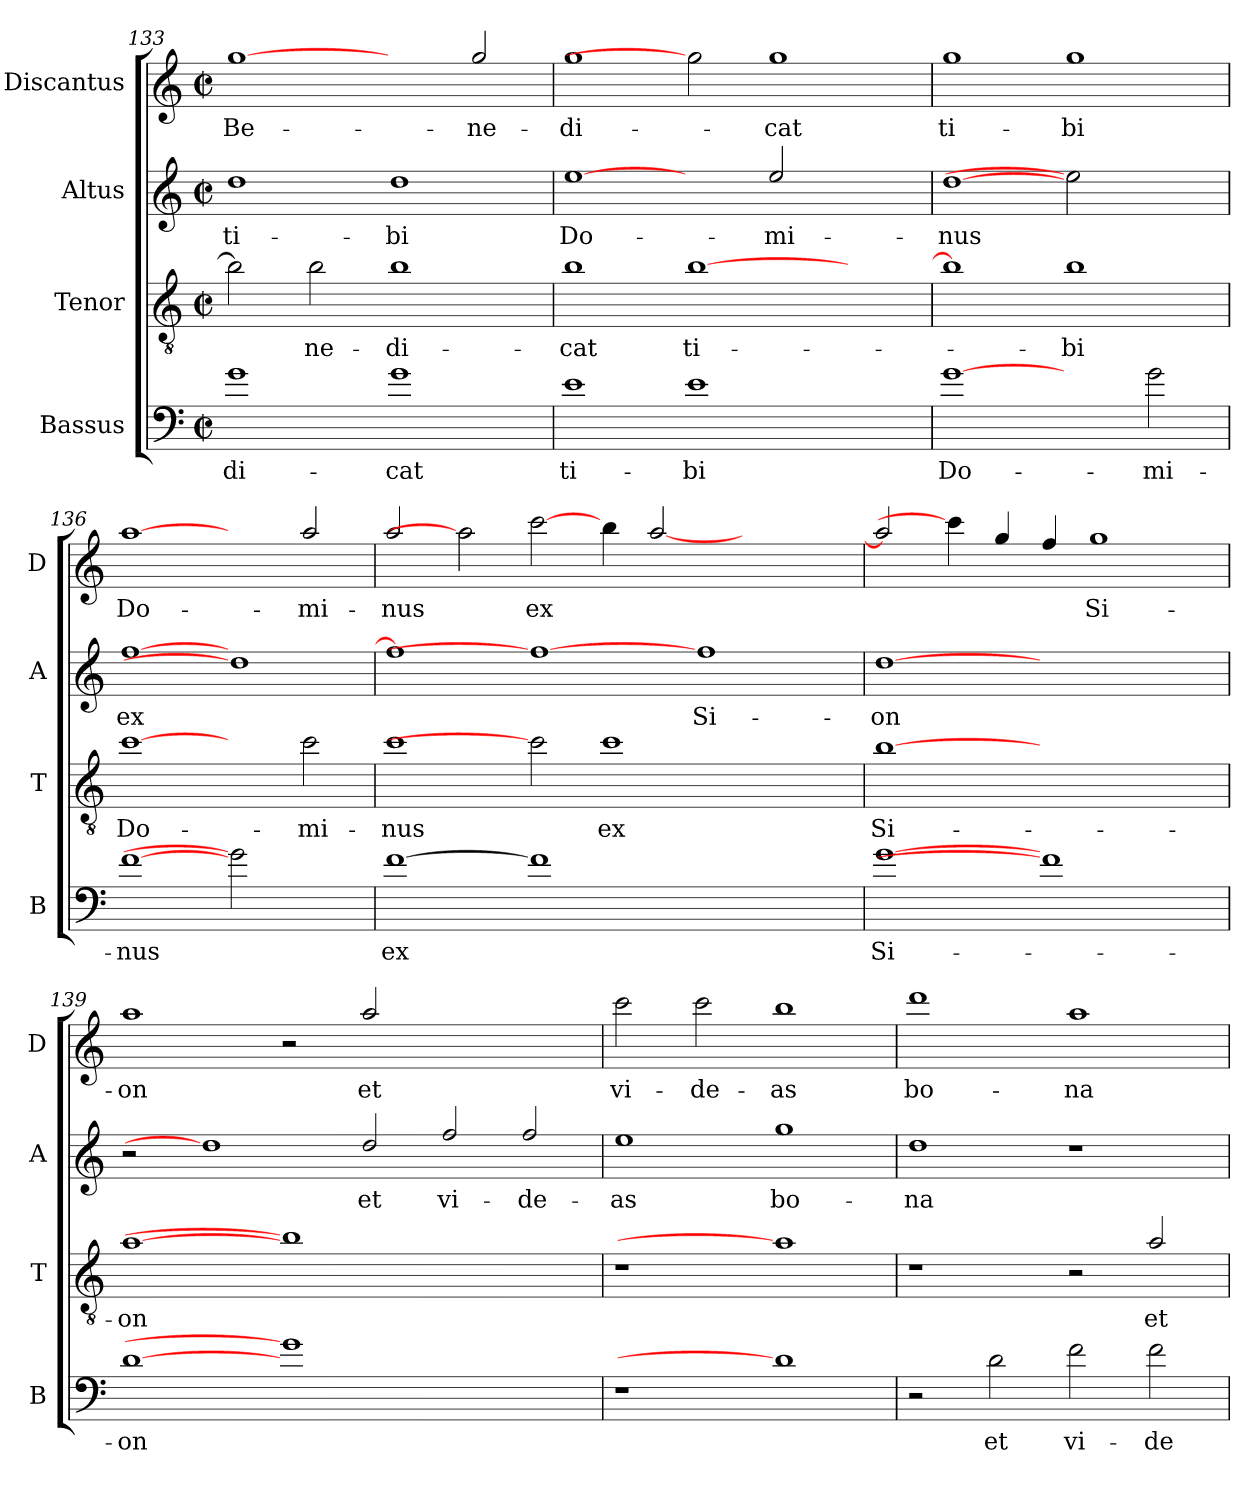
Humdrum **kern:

**kern	**text	**kern	**text	**kern	**text	**kern	**text
*part4	*part4	*part3	*part3	*part2	*part2	*part1	*part1
*staff4	*staff4	*staff3	*staff3	*staff2	*staff2	*staff1	*staff1
*I"Bassus	*	*I"Tenor	*	*I"Altus	*	*I"Discantus	*
*I'B	*	*I'T	*	*I'A	*	*I'D	*
*clefF4	*	*clefGv2	*	*clefG2	*	*clefG2	*
*ITrd7c12	*	*ITrd7c12	*	*ITrd7c12	*	*ITrd7c12	*
*k[]	*	*k[]	*	*k[]	*	*k[]	*
*C:	*	*C:	*	*C:	*	*C:	*
*M2/2	*	*M2/2	*	*M2/2	*	*M2/2	*
*met(c|)	*	*met(c|)	*	*met(c|)	*	*met(c|)	*
=133	=133	=133	=133	=133	=133	=133	=133
!	!LO:LY:b	!	!	!	!LO:LY:b	!	!LO:LY:b
1G	-di-	2B\]	.	1d	ti-	[1g	Be-
!	!	!	!LO:LY:b	!	!	!	!
.	.	2B\	-ne-	.	.	.	.
!	!LO:LY:b	!	!LO:LY:b	!	!LO:LY:b	!	!
1G	-cat	1B	-di-	1d	-bi	2ryy	.
!	!	!	!	!	!	!	!LO:LY:b
.	.	.	.	.	.	2g/	-ne-
=134	=134	=134	=134	=134	=134	=134	=134
!	!LO:LY:b	!	!LO:LY:b	!	!LO:LY:b	!	!LO:LY:b
1E	ti-	1B	-cat	[1e	Do-	1g	-di-
!	!LO:LY:b	!	!LO:LY:b	!	!	!	!
1E	-bi	[1B	ti-	2ryy	.	2g]	.
!	!	!	!	!	!LO:LY:b	!	!LO:LY:b
.	.	.	.	2e/	-mi-	1g	-cat
2ryy	.	2ryy	.	2ryy	.	.	.
=135	=135	=135	=135	=135	=135	=135	=135
!	!LO:LY:b	!	!	!	!LO:LY:b	!	!LO:LY:b
[1G	Do-	1B]	.	[1d	-nus	1g	ti-
!	!	!	!LO:LY:b	!	!	!	!LO:LY:b
2ryy	.	1B	-bi	2e]	.	1g	-bi
!	!LO:LY:b	!	!	!	!	!	!
2G\	-mi-	.	.	2ryy	.	.	.
=136	=136	=136	=136	=136	=136	=136	=136
!	!LO:LY:b	!	!LO:LY:b	!	!LO:LY:b	!	!LO:LY:b
[1F	-nus	[1c	Do-	[1f	ex	[1a	Do-
2G]	.	2ryy	.	1d]	.	2ryy	.
!	!	!	!LO:LY:b	!	!	!	!LO:LY:b
2ryy	.	2c\	-mi-	.	.	2a/	-mi-
=137	=137	=137	=137	=137	=137	=137	=137
!	!LO:LY:b	!	!LO:LY:b	!	!	!	!LO:LY:b
[1F	ex	1c	-nus	1f]	.	2a/	-nus
.	.	.	.	.	.	2a]	.
!	!	!	!	!	!	!	!LO:LY:b
1F]	.	2c]	.	1f_	.	[2cc\	ex
!	!	!	!LO:LY:b	!	!	!	!
.	.	1c	ex	.	.	4b\	.
.	.	.	.	.	.	[2a/	.
!	!	!	!	!	!LO:LY:b	!	!
1ryy	.	.	.	1f	Si-	.	.
.	.	.	.	.	.	2.ryy	.
.	.	2ryy	.	.	.	.	.
!!LO:PB:g=z
=138	=138	=138	=138	=138	=138	=138	=138
!	!LO:LY:b	!	!LO:LY:b	!	!LO:LY:b	!	!
[1G	Si-	[1B	Si-	[1d	-on	2a/]	.
.	.	.	.	.	.	4cc\]	.
.	.	.	.	.	.	4g/	.
1F]	.	1ryy	.	1ryy	.	4f/	.
!	!	!	!	!	!	!	!LO:LY:b
.	.	.	.	.	.	1g	Si-
4ryy	.	4ryy	.	4ryy	.	.	.
=139	=139	=139	=139	=139	=139	=139	=139
!	!LO:LY:b	!	!LO:LY:b	!	!	!	!LO:LY:b
[1D	-on	[1A	-on	2r	.	1a	-on
.	.	.	.	1d]	.	.	.
1G]	.	1B]	.	.	.	2r	.
!	!	!	!	!	!LO:LY:b	!	!LO:LY:b
.	.	.	.	2d/	et	2a/	et
!	!	!	!	!	!LO:LY:b	!	!
1ryy	.	1ryy	.	2f/	vi-	1ryy	.
!	!	!	!	!	!LO:LY:b	!	!
.	.	.	.	2f/	-de-	.	.
=140	=140	=140	=140	=140	=140	=140	=140
!	!	!	!	!	!LO:LY:b	!	!LO:LY:b
1r	.	1r	.	1e	-as	2cc\	vi-
!	!	!	!	!	!	!	!LO:LY:b
.	.	.	.	.	.	2cc\	-de-
!	!	!	!	!	!LO:LY:b	!	!LO:LY:b
1D]	.	1A]	.	1g	bo-	1b	-as
=141	=141	=141	=141	=141	=141	=141	=141
!	!	!	!	!	!LO:LY:b	!	!LO:LY:b
2r	.	1r	.	1d	-na	1dd	bo-
!	!LO:LY:b	!	!	!	!	!	!
2D\	et	.	.	.	.	.	.
!	!LO:LY:b	!	!	!	!	!	!LO:LY:b
2F\	vi-	2r	.	1r	.	1a	-na
!	!LO:LY:b	!	!LO:LY:b	!	!	!	!
2F\	-de-	2A/	et	.	.	.	.
=	=	=	=	=	=	=	=
*-	*-	*-	*-	*-	*-	*-	*-
